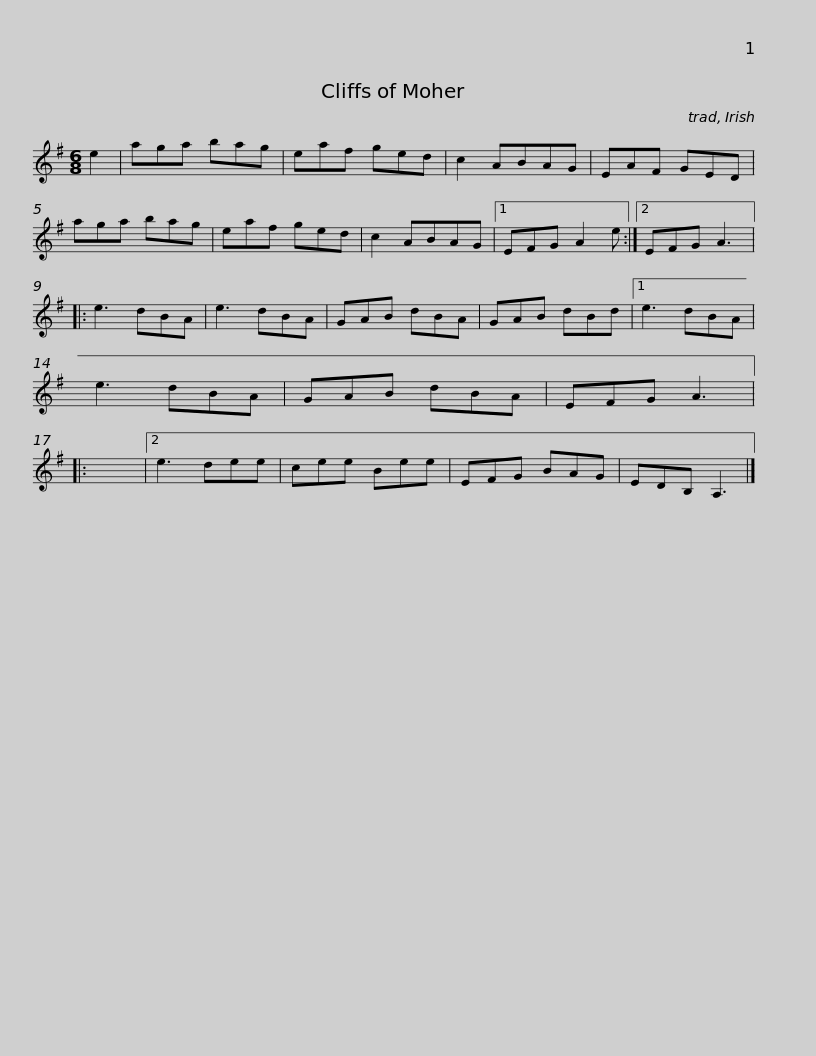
X:1
L:1/8
M:6/8
I:linebreak $
K:G
V:1 treble
V:1
 e2 | aga bag | eaf ged | c2 ABAG | EAF GED | %5
 aga bag | eaf ged | c2 ABAG |1$ EFG A2 e :|2 EFG A3 |: %10
 e3 dBA | e3 dBA | GAB dBA | GAB dBd |1 e3 dBA | %15
 e3 dBA |$ GAB dBA | EFG A3 |: x6 |2 e3 dee | %20
 cee Bee | EFG BAG | EDB, A,3 |] %23
